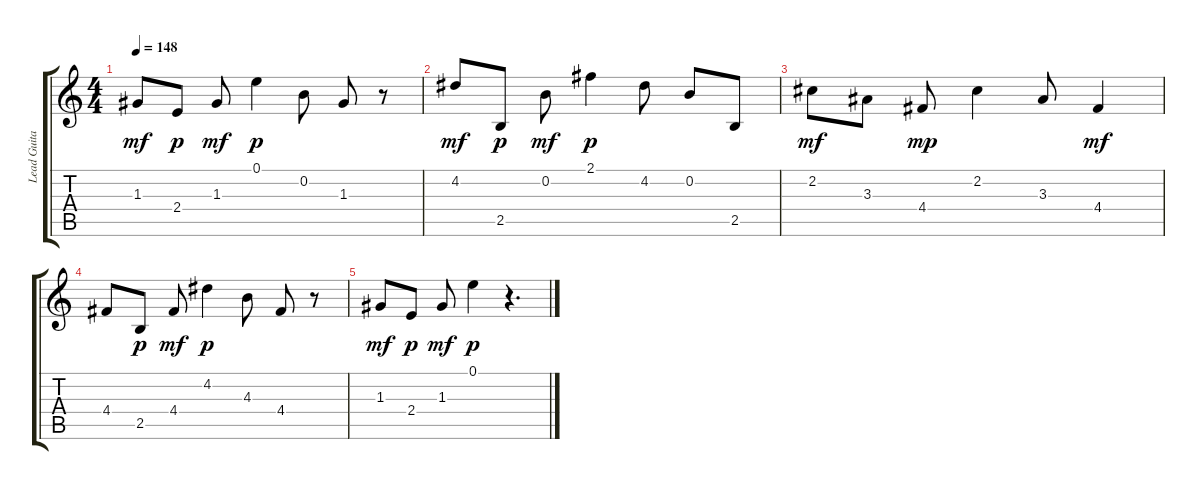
\track ("Lead Guitar  " "Lead Guita") {instrument electricguitarclean}
\staff {score tabs}
\tuning (E4 B3 G3 D3 A2 E2) {hide}
\ts (4 4)
\tempo 148
\clef g2
\ks c
1.3.8{dy mf} 2.4.8{dy p} 1.3.8{dy mf} 0.1.4{dy p} 0.2.8 1.3.8 r.8 |
4.2.8{dy mf} 2.5.8{dy p} 0.2.8{dy mf} 2.1.4{dy p} 4.2.8 0.2.8 2.5.8 |
2.2.8{dy mf} 3.3.8 4.4.8{dy mp} 2.2.4 3.3.8 4.4.4{dy mf} |
4.4.8 2.5.8{dy p} 4.4.8{dy mf} 4.2.4{dy p} 4.3.8 4.4.8 r.8 |
1.3.8{dy mf} 2.4.8{dy p} 1.3.8{dy mf} 0.1.4{dy p} r.4{d}
